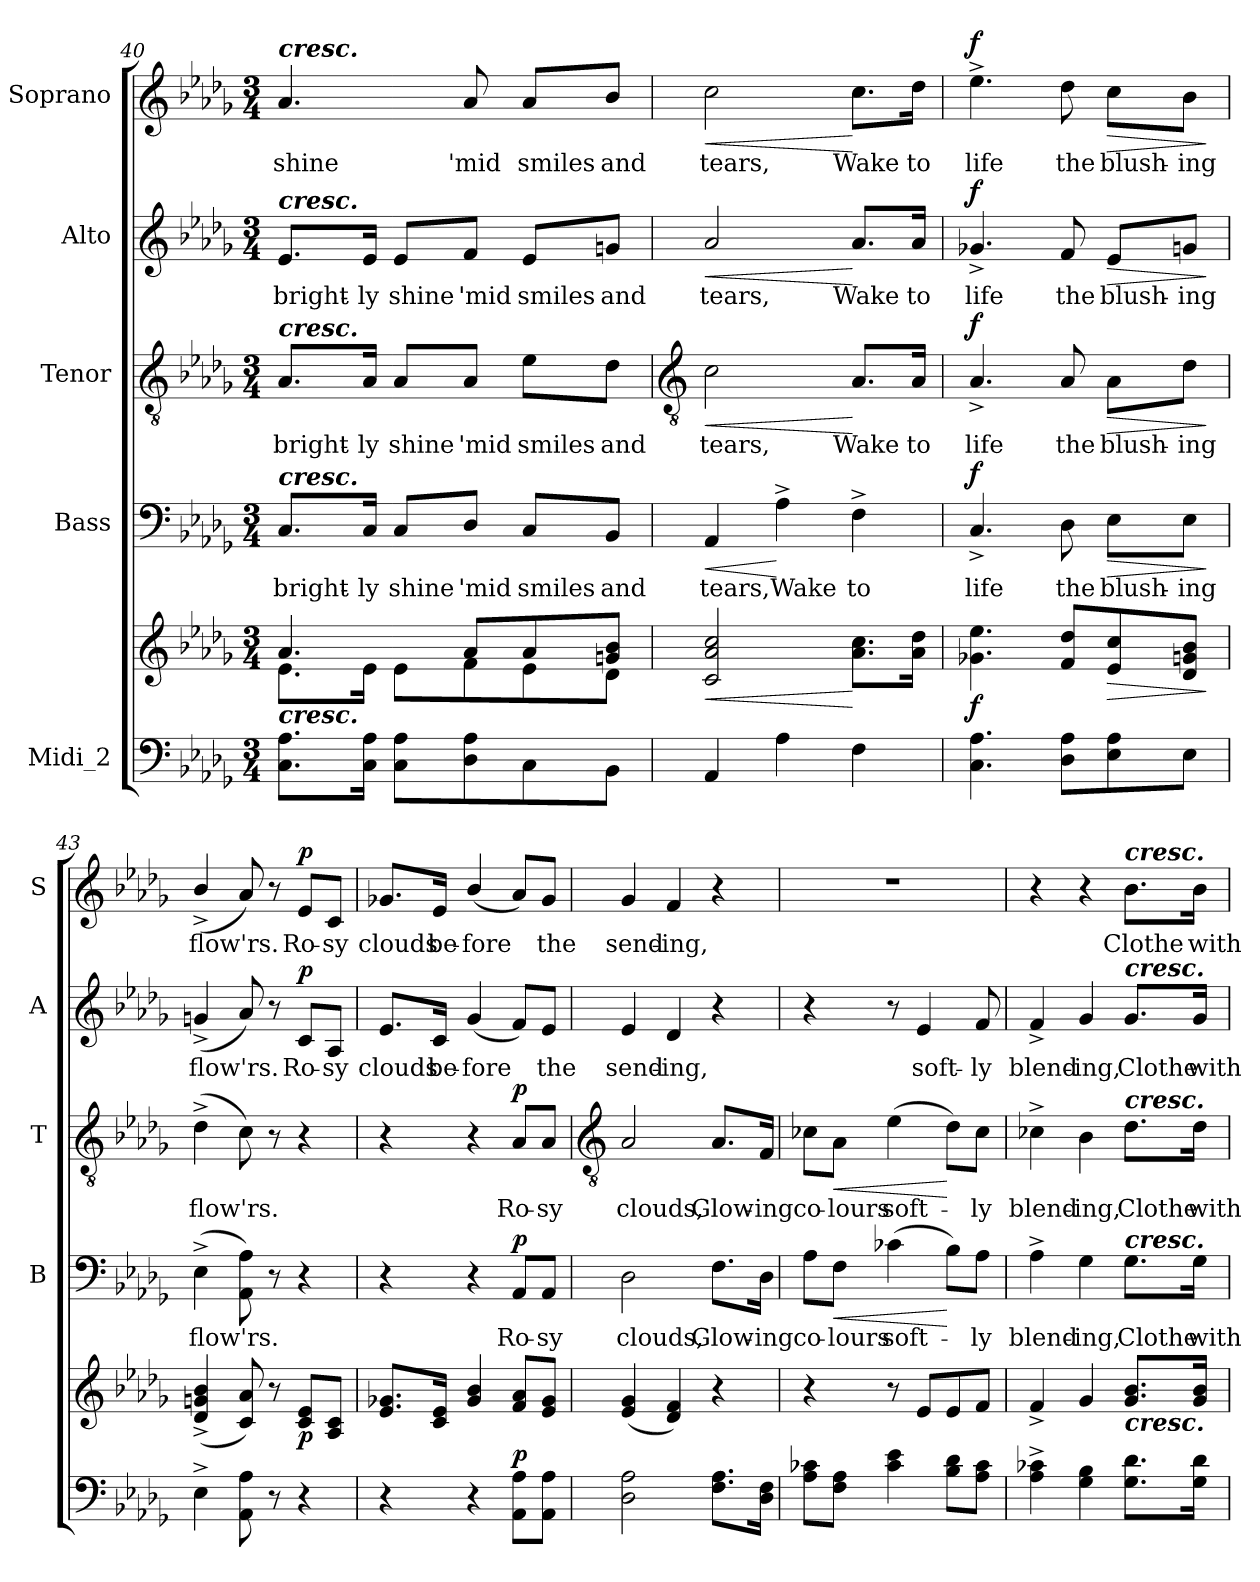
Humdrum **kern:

**kern	**kern	**dynam	**kern	**text	**dynam	**kern	**text	**dynam	**kern	**text	**dynam	**kern	**text	**dynam
*part5	*part5	*part5	*part4	*part4	*part4	*part3	*part3	*part3	*part2	*part2	*part2	*part1	*part1	*part1
*staff6	*staff5	*staff5/6	*staff4	*staff4	*staff4	*staff3	*staff3	*staff3	*staff2	*staff2	*staff2	*staff1	*staff1	*staff1
*I"Midi_2	*	*	*I"Bass	*	*	*I"Tenor	*	*	*I"Alto	*	*	*I"Soprano	*	*
*	*	*	*I'B	*	*	*I'T	*	*	*I'A	*	*	*I'S	*	*
*clefF4	*clefG2	*	*clefF4	*	*	*clefGv2	*	*	*clefG2	*	*	*clefG2	*	*
*k[b-e-a-d-g-]	*k[b-e-a-d-g-]	*	*k[b-e-a-d-g-]	*	*	*k[b-e-a-d-g-]	*	*	*k[b-e-a-d-g-]	*	*	*k[b-e-a-d-g-]	*	*
*D-:	*D-:	*	*D-:	*	*	*D-:	*	*	*D-:	*	*	*D-:	*	*
*M3/4	*M3/4	*	*M3/4	*	*	*M3/4	*	*	*M3/4	*	*	*M3/4	*	*
=40	=40	=40	=40	=40	=40	=40	=40	=40	=40	=40	=40	=40	=40	=40
*	*^	*	*	*	*	*	*	*	*	*	*	*	*	*
!	!	!	!	!	!	!	!	!	!	!	!	!	!LO:TX:a:Bi:t=cresc.	!	!
!	!	!	!	!	!	!	!	!	!	!LO:TX:a:Bi:t=cresc.	!	!	!	!	!
!	!	!	!	!	!	!	!LO:TX:a:Bi:t=cresc.	!	!	!	!	!	!	!	!
!	!	!	!	!LO:TX:a:Bi:t=cresc.	!	!	!	!	!	!	!	!	!	!	!
!LO:TX:a:Bi:t=cresc.	!	!	!	!	!	!	!	!	!	!	!	!	!	!	!
!	!	!	!	!	!LO:LY:b	!	!	!LO:LY:b	!	!	!LO:LY:b	!	!	!LO:LY:b	!
8.C 8.A-L	4.a-	8.e-\L	.	8.C/L	bright-	.	8.A-/L	bright-	.	8.e-/L	bright-	.	4.a-	shine	.
!	!	!	!	!	!LO:LY:b	!	!	!LO:LY:b	!	!	!LO:LY:b	!	!	!	!
16C 16A-J	.	16e-\J	.	16C/Jk	-ly	.	16A-/Jk	-ly	.	16e-/Jk	-ly	.	.	.	.
!	!	!	!	!	!LO:LY:b	!	!	!LO:LY:b	!	!	!LO:LY:b	!	!	!	!
8C 8A-L	.	8e-\L	.	8C/L	shine	.	8A-/L	shine	.	8e-/L	shine	.	.	.	.
!	!	!	!	!	!LO:LY:b	!	!	!LO:LY:b	!	!	!LO:LY:b	!	!	!LO:LY:b	!
8D- 8A-	8a-L	8f\	.	8D-/J	'mid	.	8A-/J	'mid	.	8f/J	'mid	.	8a-	'mid	.
!	!	!	!	!	!LO:LY:b	!	!	!LO:LY:b	!	!	!LO:LY:b	!	!	!LO:LY:b	!
8C	8a-	8e-\	.	8C/L	smiles	.	8e-\L	smiles	.	8e-/L	smiles	.	8a-/L	smiles	.
!	!	!	!	!	!LO:LY:b	!	!	!LO:LY:b	!	!	!LO:LY:b	!	!	!LO:LY:b	!
8BB-J	8gn 8b-J	8d-\J	.	8BB-/J	and	.	8d-\J	and	.	8gn/J	and	.	8b-/J	and	.
*	*v	*v	*	*	*	*	*	*	*	*	*	*	*	*	*
!!LO:LB:g=z
=41	=41	=41	=41	=41	=41	=41	=41	=41	=41	=41	=41	=41	=41	=41
*	*	*	*	*	*	*clefGv2	*	*	*	*	*	*	*	*
*	*^	*	*	*	*	*	*	*	*	*	*	*	*	*
!	!	!	!LO:HP:b	!	!LO:LY:b	!LO:HP:b	!	!LO:LY:b	!LO:HP:b	!	!LO:LY:b	!LO:HP:b	!	!LO:LY:b	!LO:HP:b
*	*v	*v	*	*	*	*	*	*	*	*	*	*	*	*	*
4AA-	2c 2a- 2cc	<	4AA-	tears,	<	2c	tears,	<	2a-	tears,	<	2cc	tears,	<
!	!	!	!	!LO:LY:b	!	!	!	!	!	!	!	!	!	!
4A-	.	.	4A-^	Wake	[	.	.	.	.	.	.	.	.	.
!	!	!	!	!LO:LY:b	!	!	!LO:LY:b	!	!	!LO:LY:b	!	!	!LO:LY:b	!
4F	8.a- 8.ccL	[	4F^	to	.	8.A-/L	Wake	[	8.a-/L	Wake	[	8.cc\L	Wake	[
!	!	!	!	!	!	!	!LO:LY:b	!	!	!LO:LY:b	!	!	!LO:LY:b	!
.	16a- 16dd-J	.	.	.	.	16A-/Jk	to	.	16a-/Jk	to	.	16dd-\Jk	to	.
=42	=42	=42	=42	=42	=42	=42	=42	=42	=42	=42	=42	=42	=42	=42
!	!	!LO:DY:b	!	!LO:LY:b	!LO:DY:b	!	!LO:LY:b	!LO:DY:b	!	!LO:LY:b	!LO:DY:b	!	!LO:LY:b	!LO:DY:b
4.C 4.A-	4.g-X 4.ee-	f	4.C^	life	f	4.A-^	life	f	4.g-X^	life	f	4.ee-^	life	f
!	!	!	!	!LO:LY:b	!	!	!LO:LY:b	!	!	!LO:LY:b	!	!	!LO:LY:b	!
8D- 8A-L	8f 8dd-L	.	8D-	the	.	8A-	the	.	8f	the	.	8dd-	the	.
!	!	!LO:HP:b	!	!LO:LY:b	!LO:HP:b	!	!LO:LY:b	!LO:HP:b	!	!LO:LY:b	!LO:HP:b	!	!LO:LY:b	!LO:HP:b
8E- 8A-	8e- 8cc	>	8E-\L	blush-	>	8A-\L	blush-	>	8e-/L	blush-	>	8cc\L	blush-	>
!	!	!	!	!LO:LY:b	!	!	!LO:LY:b	!	!	!LO:LY:b	!	!	!LO:LY:b	!
8E-J	8d- 8gn 8b-J	.	8E-\J	-ing	.	8d-\J	-ing	.	8gn/J	-ing	.	8b-\J	-ing	.
.	.	]	.	.	]	.	.	]	.	.	]	.	.	]
=43	=43	=43	=43	=43	=43	=43	=43	=43	=43	=43	=43	=43	=43	=43
!	!	!	!	!LO:LY:b	!	!	!LO:LY:b	!	!	!LO:LY:b	!	!	!LO:LY:b	!
4E-^	(<4d-^ 4gn^ 4b-^	.	(>4E-^	flow'rs.	.	(>4d-^	flow'rs.	.	(<4gn^	flow'rs.	.	(<4b-^/	flow'rs.	.
8AA- 8A-	8c 8a-)	.	8AA- 8A-)	.	.	8c)	.	.	8a-)	.	.	8a-)	.	.
8r	8r	.	8r	.	.	8r	.	.	8r	.	.	8r	.	.
!	!	!LO:DY:b	!	!	!	!	!	!	!	!LO:LY:b	!LO:DY:b	!	!LO:LY:b	!LO:DY:b
4r	8c 8e-L	p	4r	.	.	4r	.	.	8c/L	Ro-	p	8e-/L	Ro-	p
!	!	!	!	!	!	!	!	!	!	!LO:LY:b	!	!	!LO:LY:b	!
.	8A- 8cJ	.	.	.	.	.	.	.	8A-/J	-sy	.	8c/J	-sy	.
=44	=44	=44	=44	=44	=44	=44	=44	=44	=44	=44	=44	=44	=44	=44
!	!	!	!	!	!	!	!	!	!	!LO:LY:b	!	!	!LO:LY:b	!
4r	8.e- 8.g-XL	.	4r	.	.	4r	.	.	8.e-/L	clouds	.	8.g-X/L	clouds	.
!	!	!	!	!	!	!	!	!	!	!LO:LY:b	!	!	!LO:LY:b	!
.	16c 16e-J	.	.	.	.	.	.	.	16c/Jk	be-	.	16e-/Jk	be-	.
!	!	!	!	!	!	!	!	!	!	!LO:LY:b	!	!	!LO:LY:b	!
4r	4g-/ 4b-/	.	4r	.	.	4r	.	.	(<4g-	-fore	.	(<4b-/	-fore	.
!	!	!LO:DY:a=2	!	!LO:LY:b	!LO:DY:b	!	!LO:LY:b	!LO:DY:b	!	!	!	!	!	!
8AA- 8A-L	8f 8a-L	p	8AA-/L	Ro-	p	8A-/L	Ro-	p	8f/L)	.	.	8a-/L)	.	.
!	!	!	!	!LO:LY:b	!	!	!LO:LY:b	!	!	!LO:LY:b	!	!	!LO:LY:b	!
8AA- 8A-J	8e- 8g-J	.	8AA-/J	-sy	.	8A-/J	-sy	.	8e-/J	the	.	8g-/J	the	.
!!LO:LB:g=z
=45	=45	=45	=45	=45	=45	=45	=45	=45	=45	=45	=45	=45	=45	=45
*	*	*	*	*	*	*clefGv2	*	*	*	*	*	*	*	*
!	!	!	!	!LO:LY:b	!	!	!LO:LY:b	!	!	!LO:LY:b	!	!	!LO:LY:b	!
2D- 2A-	(<4e- 4g-	.	2D-	clouds,	.	2A-	clouds,	.	4e-	send-	.	4g-	send-	.
!	!	!	!	!	!	!	!	!	!	!LO:LY:b	!	!	!LO:LY:b	!
.	4d- 4f)	.	.	.	.	.	.	.	4d-	-ing,	.	4f	-ing,	.
!	!	!	!	!LO:LY:b	!	!	!LO:LY:b	!	!	!	!	!	!	!
8.F 8.A-L	4r	.	8.F\L	Glow-	.	8.A-/L	Glow-	.	4r	.	.	4r	.	.
!	!	!	!	!LO:LY:b	!	!	!LO:LY:b	!	!	!	!	!	!	!
16D- 16FJ	.	.	16D-\Jk	-ing	.	16F/Jk	-ing	.	.	.	.	.	.	.
=46	=46	=46	=46	=46	=46	=46	=46	=46	=46	=46	=46	=46	=46	=46
!	!	!	!	!LO:LY:b	!	!	!LO:LY:b	!	!	!	!	!LO:N:vis=1	!	!
8A- 8c-XL	4r	.	8A-\L	co-	.	8c-X\L	co-	.	4r	.	.	2.r	.	.
!	!	!	!	!LO:LY:b	!LO:HP:b	!	!LO:LY:b	!LO:HP:b	!	!	!	!	!	!
8F 8A-J	.	.	8F\J	-lours	<	8A-\J	-lours	<	.	.	.	.	.	.
!	!	!	!	!LO:LY:b	!	!	!LO:LY:b	!	!	!	!	!	!	!
4c- 4e-	8r	.	(>4c-X	soft-	.	(>4e-	soft-	.	8r	.	.	.	.	.
!	!	!	!	!	!	!	!	!	!	!LO:LY:b	!	!	!	!
.	8e-L	.	.	.	.	.	.	.	4e-	soft-	.	.	.	.
8B- 8d-L	8e-	.	8B-\L)	.	[	8d-\L)	.	[	.	.	.	.	.	.
!	!	!	!	!LO:LY:b	!	!	!LO:LY:b	!	!	!LO:LY:b	!	!	!	!
8A- 8c-J	8fJ	.	8A-\J	ly	.	8c-\J	ly	.	8f	-ly	.	.	.	.
=47	=47	=47	=47	=47	=47	=47	=47	=47	=47	=47	=47	=47	=47	=47
!	!	!	!	!LO:LY:b	!	!	!LO:LY:b	!	!	!LO:LY:b	!	!	!	!
4A-^ 4c-X^	4f^	.	4A-^	blend-	.	4c-X^	blend-	.	4f^	blend-	.	4r	.	.
!	!	!	!	!LO:LY:b	!	!	!LO:LY:b	!	!	!LO:LY:b	!	!	!	!
4G- 4B-	4g-	.	4G-	-ing,	.	4B-	-ing,	.	4g-	-ing,	.	4r	.	.
!	!	!	!	!	!	!	!	!	!	!	!	!LO:TX:a:Bi:t=cresc.	!	!
!	!	!	!	!	!	!	!	!	!LO:TX:a:Bi:t=cresc.	!	!	!	!	!
!	!	!	!	!	!	!LO:TX:a:Bi:t=cresc.	!	!	!	!	!	!	!	!
!	!	!	!LO:TX:a:Bi:t=cresc.	!	!	!	!	!	!	!	!	!	!	!
!	!LO:TX:b:Bi:t=cresc.	!	!	!	!	!	!	!	!	!	!	!	!	!
!	!	!	!	!LO:LY:b	!	!	!LO:LY:b	!	!	!LO:LY:b	!	!	!LO:LY:b	!
8.G- 8.d-L	8.g- 8.b-L	.	8.G-\L	Clothe	.	8.d-\L	Clothe	.	8.g-/L	Clothe	.	8.b-\L	Clothe	.
!	!	!	!	!LO:LY:b	!	!	!LO:LY:b	!	!	!LO:LY:b	!	!	!LO:LY:b	!
16G- 16d-J	16g- 16b-J	.	16G-\Jk	with	.	16d-\Jk	with	.	16g-/Jk	with	.	16b-\Jk	with	.
=	=	=	=	=	=	=	=	=	=	=	=	=	=	=
*-	*-	*-	*-	*-	*-	*-	*-	*-	*-	*-	*-	*-	*-	*-
